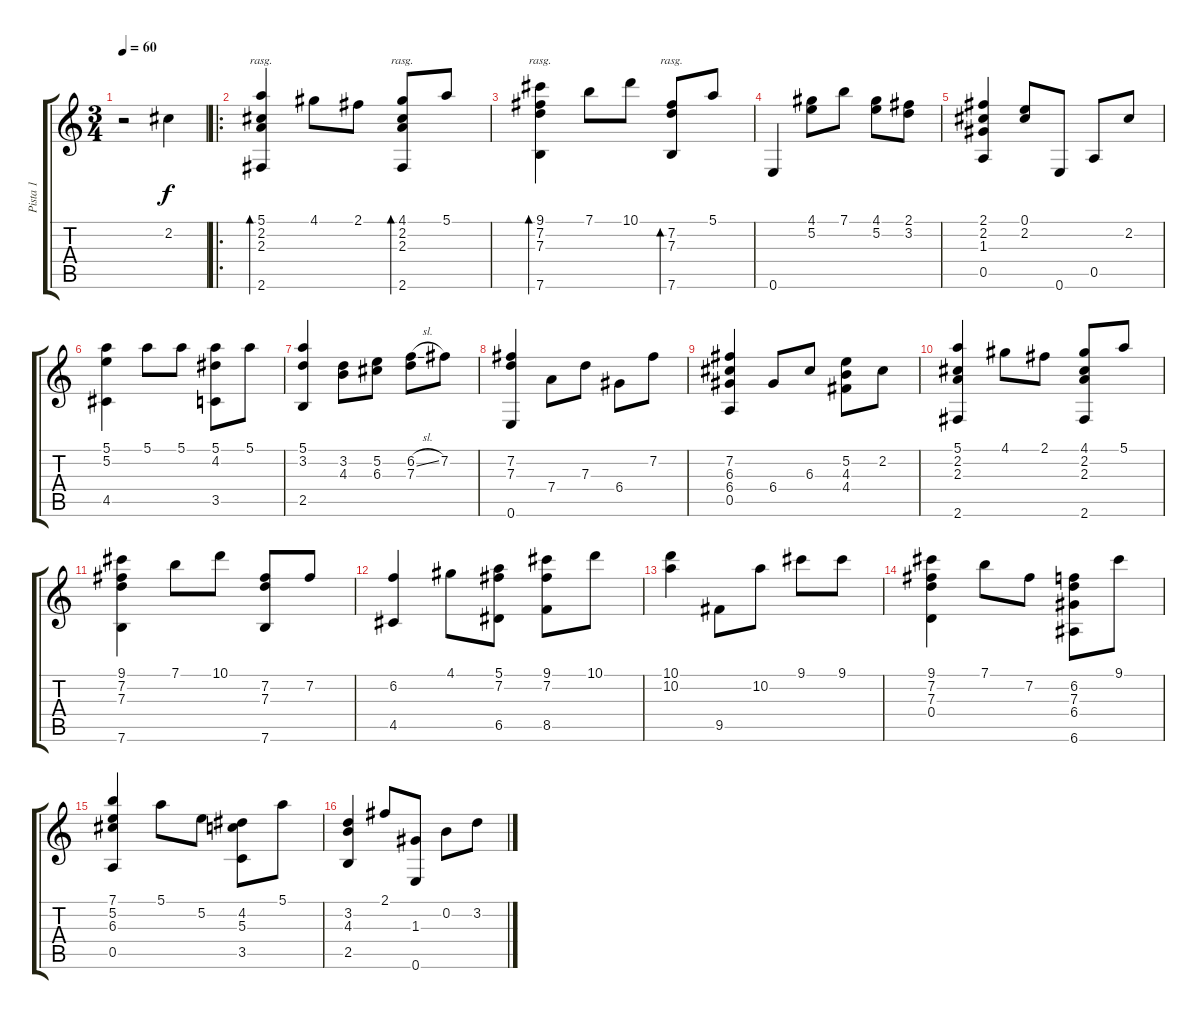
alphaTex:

\track ("Pista 1" "Pista 1") {instrument acousticguitarnylon}
\staff {score tabs}
\tuning (E4 B3 G3 D3 A2 E2) {hide}
\ts (3 4)
\tempo 60
\clef g2
\ks c
r.2{dy f instrument acousticguitarnylon} 2.2.4 |
\ro
(5.1 2.2 2.3 2.6).4{bd 480 rasg ii} 4.1.8 2.1.8 (4.1 2.2 2.3 2.6).8{bd 60 rasg ii} 5.1.8 |
(9.1 7.2 7.3 7.6).4{bd 480 rasg ii} 7.1.8 10.1.8 (7.2 7.3 7.6).8{bd 60 rasg ii} 5.1.8 |
0.6.4 (4.1 5.2).8 7.1.8 (4.1 5.2).8 (2.1 3.2).8 |
(2.1 2.2 1.3 0.5).4 (0.1 2.2).8 0.6.8 0.5.8 2.2.8 |
(5.1 5.2 4.5).4 5.1.8 5.1.8 (5.1 4.2 3.5).8 5.1.8 |
(5.1 3.2 2.5).4 (3.2 4.3).8 (5.2 6.3).8 (6.2{sl} 7.3).8 7.2.8 |
(7.2 7.3 0.6).4 7.4.8 7.3.8 6.4.8 7.2.8 |
(7.2 6.3 6.4 0.5).4 6.4.8 6.3.8 (5.2 4.3 4.4).8 2.2.8 |
(5.1 2.2 2.3 2.6).4 4.1.8 2.1.8 (4.1 2.2 2.3 2.6).8 5.1.8 |
(9.1 7.2 7.3 7.6).4 7.1.8 10.1.8 (7.2 7.3 7.6).8 7.2.8 |
(6.2 4.5).4 4.1.8 (5.1 7.2 6.5).8 (9.1 7.2 8.5).8 10.1.8 |
(10.1 10.2).4 9.5.8 10.2.8 9.1.8 9.1.8 |
(9.1 7.2 7.3 0.4).4 7.1.8 7.2.8 (6.2 7.3 6.4 6.6).8 9.1.8 |
(7.1 5.2 6.3 0.5).4 5.1.8 5.2.8 (4.2 5.3 3.5).8 5.1.8 |
(3.2 4.3 2.5).4 2.1.8 (1.3 0.6).8 0.2.8 3.2.8
